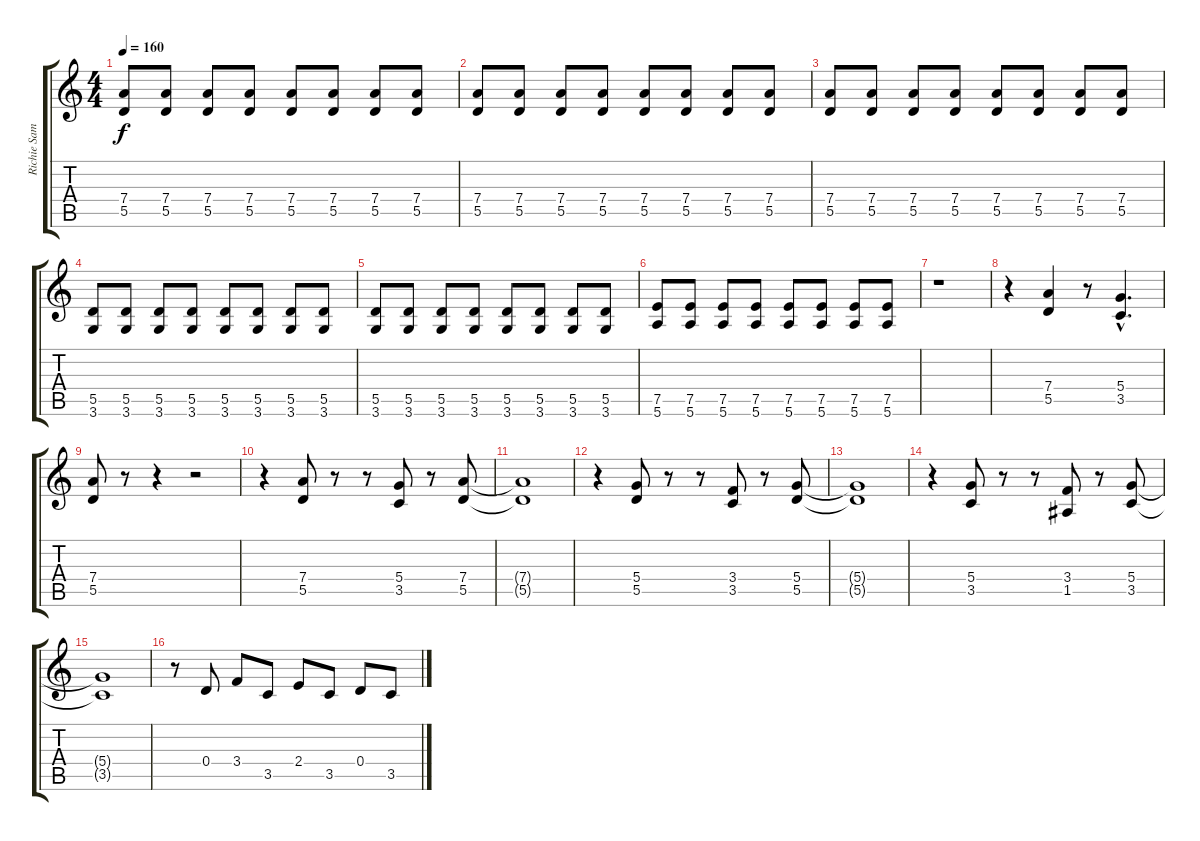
\track ("Richie Sambora Gtr.2" "Richie Sam") {instrument distortionguitar}
\staff {score tabs}
\tuning (E4 B3 G3 D3 A2 E2) {hide}
\ts (4 4)
\tempo 160
\clef g2
\ks c
(7.4 5.5).8{dy f} (7.4 5.5).8 (7.4 5.5).8 (7.4 5.5).8 (7.4 5.5).8 (7.4 5.5).8 (7.4 5.5).8 (7.4 5.5).8 |
(7.4 5.5).8 (7.4 5.5).8 (7.4 5.5).8 (7.4 5.5).8 (7.4 5.5).8 (7.4 5.5).8 (7.4 5.5).8 (7.4 5.5).8 |
(7.4 5.5).8 (7.4 5.5).8 (7.4 5.5).8 (7.4 5.5).8 (7.4 5.5).8 (7.4 5.5).8 (7.4 5.5).8 (7.4 5.5).8 |
(5.5 3.6).8 (5.5 3.6).8 (5.5 3.6).8 (5.5 3.6).8 (5.5 3.6).8 (5.5 3.6).8 (5.5 3.6).8 (5.5 3.6).8 |
(5.5 3.6).8 (5.5 3.6).8 (5.5 3.6).8 (5.5 3.6).8 (5.5 3.6).8 (5.5 3.6).8 (5.5 3.6).8 (5.5 3.6).8 |
(7.5 5.6).8 (7.5 5.6).8 (7.5 5.6).8 (7.5 5.6).8 (7.5 5.6).8 (7.5 5.6).8 (7.5 5.6).8 (7.5 5.6).8 |
r.1 |
r.4 (7.4 5.5).4 r.8 (5.4{hac} 3.5{hac}).4{d} |
(7.4 5.5).8 r.8 r.4 r.2 |
r.4 (7.4 5.5).8 r.8 r.8 (5.4 3.5).8 r.8 (7.4 5.5).8 |
(7.4{t} 5.5{t}).1 |
r.4 (5.4 5.5).8 r.8 r.8 (3.4 3.5).8 r.8 (5.4 5.5).8 |
(5.4{t} 5.5{t}).1 |
r.4 (5.4 3.5).8 r.8 r.8 (3.4 1.5).8 r.8 (5.4 3.5).8 |
(5.4{t} 3.5{t}).1 |
r.8 0.4.8 3.4.8 3.5.8 2.4.8 3.5.8 0.4.8 3.5.8
